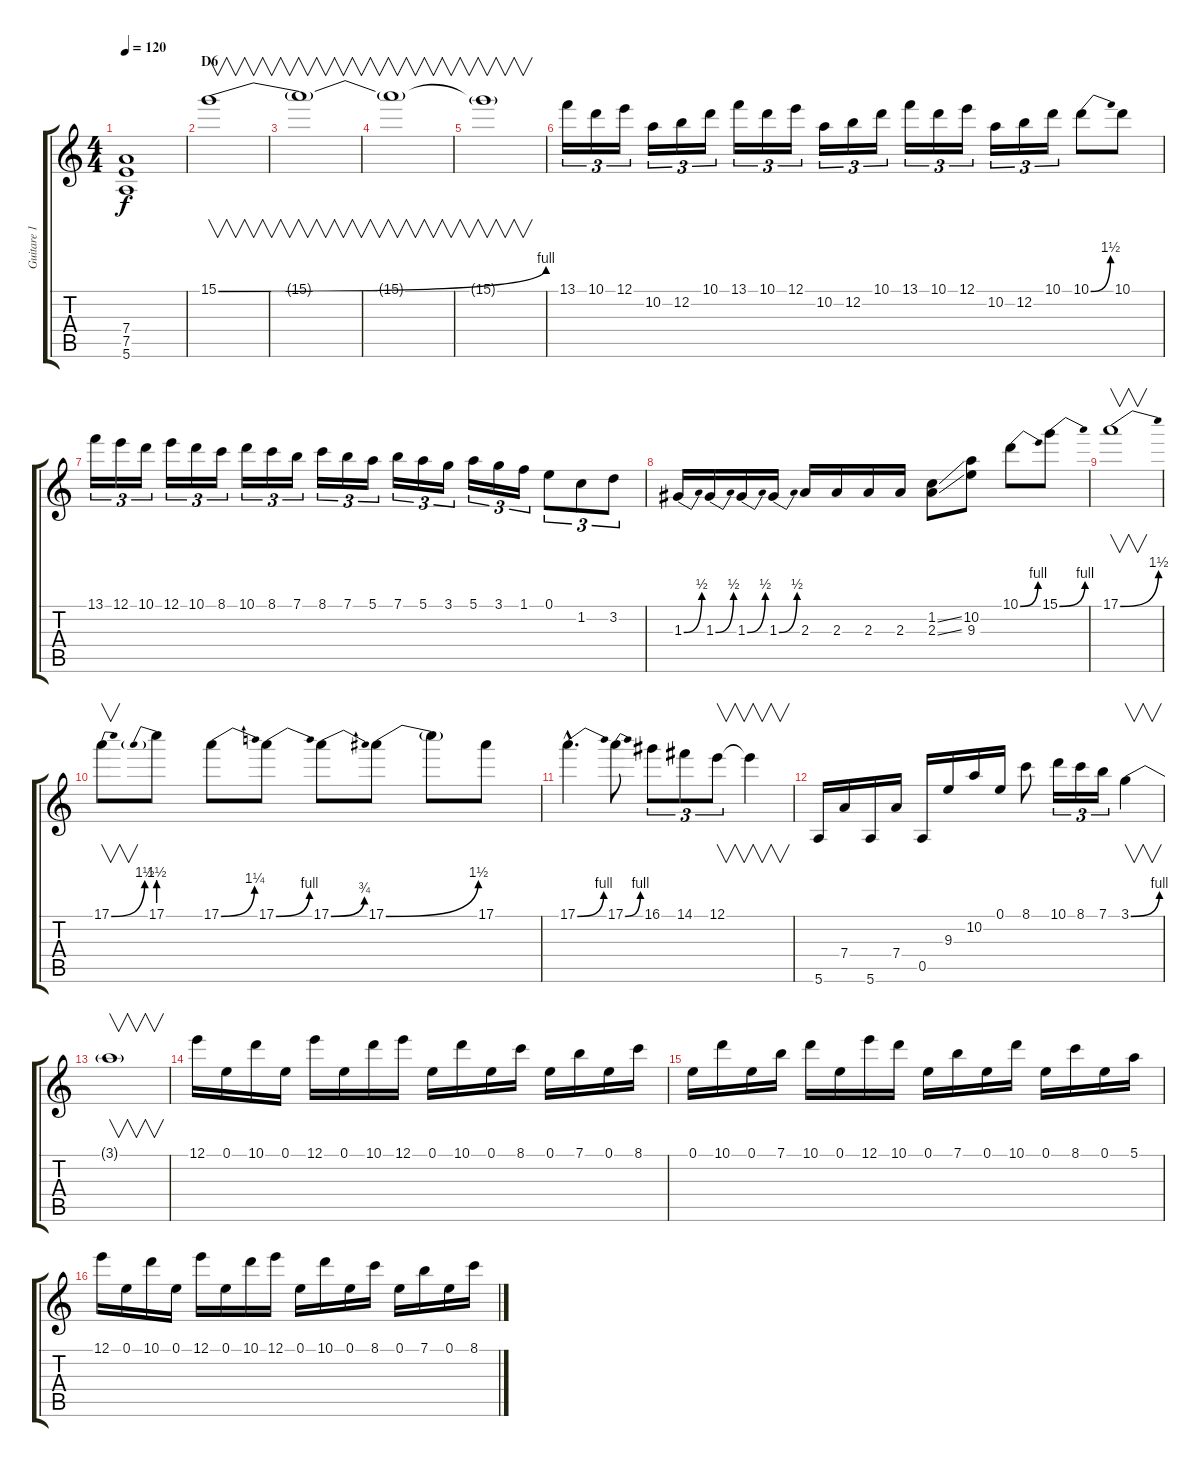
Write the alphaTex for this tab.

\track ("Guitare 1" "Guitare 1") {instrument distortionguitar}
\staff {score tabs}
\tuning (E4 B3 G3 D3 A2 E2) {hide}
\ts (4 4)
\tempo 120
\clef g2
\ks c
(7.4 7.5{t} 5.6{t}).1{dy f} |
\section ("" "D6")
15.1{be (bend 0 0 60 4)}.1{v} |
15.1{t}.1{v} |
15.1{t}.1{v} |
15.1{t}.1{v} |
13.1.16{tu (3 2)} 10.1.16{tu (3 2)} 12.1.16{tu (3 2)} 10.2.16{tu (3 2)} 12.2.16{tu (3 2)} 10.1.16{tu (3 2)} 13.1.16{tu (3 2)} 10.1.16{tu (3 2)} 12.1.16{tu (3 2)} 10.2.16{tu (3 2)} 12.2.16{tu (3 2)} 10.1.16{tu (3 2)} 13.1.16{tu (3 2)} 10.1.16{tu (3 2)} 12.1.16{tu (3 2)} 10.2.16{tu (3 2)} 12.2.16{tu (3 2)} 10.1.16{tu (3 2)} 10.1{be (bend 0 0 60 6)}.8 10.1.8 |
13.1.16{tu (3 2)} 12.1.16{tu (3 2)} 10.1.16{tu (3 2)} 12.1.16{tu (3 2)} 10.1.16{tu (3 2)} 8.1.16{tu (3 2)} 10.1.16{tu (3 2)} 8.1.16{tu (3 2)} 7.1.16{tu (3 2)} 8.1.16{tu (3 2)} 7.1.16{tu (3 2)} 5.1.16{tu (3 2)} 7.1.16{tu (3 2)} 5.1.16{tu (3 2)} 3.1.16{tu (3 2)} 5.1.16{tu (3 2)} 3.1.16{tu (3 2)} 1.1.16{tu (3 2)} 0.1.8{tu (3 2)} 1.2.8{tu (3 2)} 3.2.8{tu (3 2)} |
1.3{be (bend 0 0 60 2)}.16 1.3{be (bend 0 0 60 2)}.16 1.3{be (bend 0 0 60 2)}.16 1.3{be (bend 0 0 60 2)}.16 2.3.16 2.3.16 2.3.16 2.3.16 (1.2{ss} 2.3{ss}).8 (10.2 9.3).8 10.1{be (bend 0 0 60 4)}.8 15.1{be (bend 0 0 60 4)}.8 |
17.1{be (bend 0 0 60 6)}.1{v} |
17.1{be (bend 0 0 60 6)}.8{v} 17.1{be (prebend 0 6 60 6)}.8 17.1{be (bend 0 0 60 5)}.8 17.1{be (bend 0 0 60 4)}.8 17.1{be (bend 0 0 60 3)}.8 17.1{be (bend 0 0 60 6)}.8 17.1{t}.8 17.1.8 |
17.1{be (bend 0 0 60 4) hac}.4{d} 17.1{be (bend 0 0 60 4)}.8 16.1.8{tu (3 2)} 14.1.8{tu (3 2)} 12.1.8{v tu (3 2)} 12.1{t}.4{v} |
5.6.16 7.4.16 5.6.16 7.4.16 0.5.16 9.3.16 10.2.16 0.1.16 8.1.8 10.1.16{tu (3 2)} 8.1.16{tu (3 2)} 7.1.16{tu (3 2)} 3.1{be (bend 0 0 60 4)}.4{v} |
3.1{t}.1{v} |
12.1.16 0.1.16 10.1.16 0.1.16 12.1.16 0.1.16 10.1.16 12.1.16 0.1.16 10.1.16 0.1.16 8.1.16 0.1.16 7.1.16 0.1.16 8.1.16 |
0.1.16 10.1.16 0.1.16 7.1.16 10.1.16 0.1.16 12.1.16 10.1.16 0.1.16 7.1.16 0.1.16 10.1.16 0.1.16 8.1.16 0.1.16 5.1.16 |
12.1.16 0.1.16 10.1.16 0.1.16 12.1.16 0.1.16 10.1.16 12.1.16 0.1.16 10.1.16 0.1.16 8.1.16 0.1.16 7.1.16 0.1.16 8.1.16
